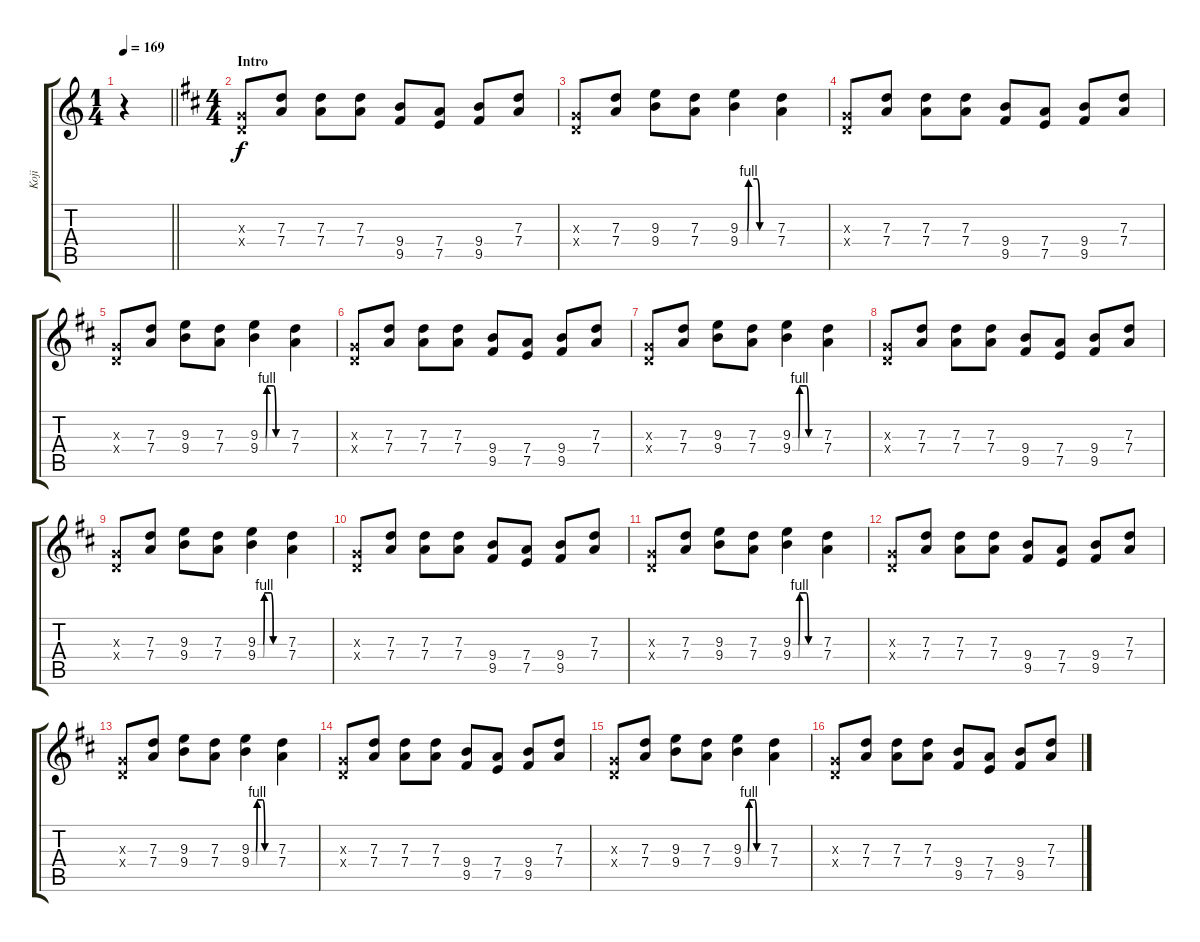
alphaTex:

\track ("Koji" "Koji") {instrument distortionguitar}
\staff {score tabs}
\tuning (E4 B3 G3 D3 A2 E2) {hide}
\ts (1 4)
\tempo 169
\clef g2
\barLineRight lightlight
\ks c
r.4{dy f instrument distortionguitar} |
\ts (4 4)
\section ("" "Intro")
\ks d
(0.3{x} 0.4{x}).8 (7.3 7.4).8 (7.3 7.4).8 (7.3 7.4).8 (9.4 9.5).8 (7.4 7.5).8 (9.4 9.5).8 (7.3 7.4).8 |
(0.3{x} 0.4{x}).8 (7.3 7.4).8 (9.3 9.4).8 (7.3 7.4).8 (9.3{be (custom 0 0 12 0 15 4 30 4 35 0 60 0)} 9.4{be (custom 0 0 13 0 15 4 30 4 35 0 60 0)}).4 (7.3 7.4).4 |
(0.3{x} 0.4{x}).8 (7.3 7.4).8 (7.3 7.4).8 (7.3 7.4).8 (9.4 9.5).8 (7.4 7.5).8 (9.4 9.5).8 (7.3 7.4).8 |
(0.3{x} 0.4{x}).8 (7.3 7.4).8 (9.3 9.4).8 (7.3 7.4).8 (9.3{be (custom 0 0 12 0 15 4 30 4 35 0 60 0)} 9.4{be (custom 0 0 13 0 15 4 30 4 35 0 60 0)}).4 (7.3 7.4).4 |
(0.3{x} 0.4{x}).8 (7.3 7.4).8 (7.3 7.4).8 (7.3 7.4).8 (9.4 9.5).8 (7.4 7.5).8 (9.4 9.5).8 (7.3 7.4).8 |
(0.3{x} 0.4{x}).8 (7.3 7.4).8 (9.3 9.4).8 (7.3 7.4).8 (9.3{be (custom 0 0 12 0 15 4 30 4 35 0 60 0)} 9.4{be (custom 0 0 13 0 15 4 30 4 35 0 60 0)}).4 (7.3 7.4).4 |
(0.3{x} 0.4{x}).8 (7.3 7.4).8 (7.3 7.4).8 (7.3 7.4).8 (9.4 9.5).8 (7.4 7.5).8 (9.4 9.5).8 (7.3 7.4).8 |
(0.3{x} 0.4{x}).8 (7.3 7.4).8 (9.3 9.4).8 (7.3 7.4).8 (9.3{be (custom 0 0 12 0 15 4 30 4 35 0 60 0)} 9.4{be (custom 0 0 13 0 15 4 30 4 35 0 60 0)}).4 (7.3 7.4).4 |
(0.3{x} 0.4{x}).8 (7.3 7.4).8 (7.3 7.4).8 (7.3 7.4).8 (9.4 9.5).8 (7.4 7.5).8 (9.4 9.5).8 (7.3 7.4).8 |
(0.3{x} 0.4{x}).8 (7.3 7.4).8 (9.3 9.4).8 (7.3 7.4).8 (9.3{be (custom 0 0 12 0 15 4 30 4 35 0 60 0)} 9.4{be (custom 0 0 13 0 15 4 30 4 35 0 60 0)}).4 (7.3 7.4).4 |
(0.3{x} 0.4{x}).8 (7.3 7.4).8 (7.3 7.4).8 (7.3 7.4).8 (9.4 9.5).8 (7.4 7.5).8 (9.4 9.5).8 (7.3 7.4).8 |
(0.3{x} 0.4{x}).8 (7.3 7.4).8 (9.3 9.4).8 (7.3 7.4).8 (9.3{be (custom 0 0 12 0 15 4 30 4 35 0 60 0)} 9.4{be (custom 0 0 13 0 15 4 30 4 35 0 60 0)}).4 (7.3 7.4).4 |
(0.3{x} 0.4{x}).8 (7.3 7.4).8 (7.3 7.4).8 (7.3 7.4).8 (9.4 9.5).8 (7.4 7.5).8 (9.4 9.5).8 (7.3 7.4).8 |
(0.3{x} 0.4{x}).8 (7.3 7.4).8 (9.3 9.4).8 (7.3 7.4).8 (9.3{be (custom 0 0 12 0 15 4 30 4 35 0 60 0)} 9.4{be (custom 0 0 13 0 15 4 30 4 35 0 60 0)}).4 (7.3 7.4).4 |
(0.3{x} 0.4{x}).8 (7.3 7.4).8 (7.3 7.4).8 (7.3 7.4).8 (9.4 9.5).8 (7.4 7.5).8 (9.4 9.5).8 (7.3 7.4).8
